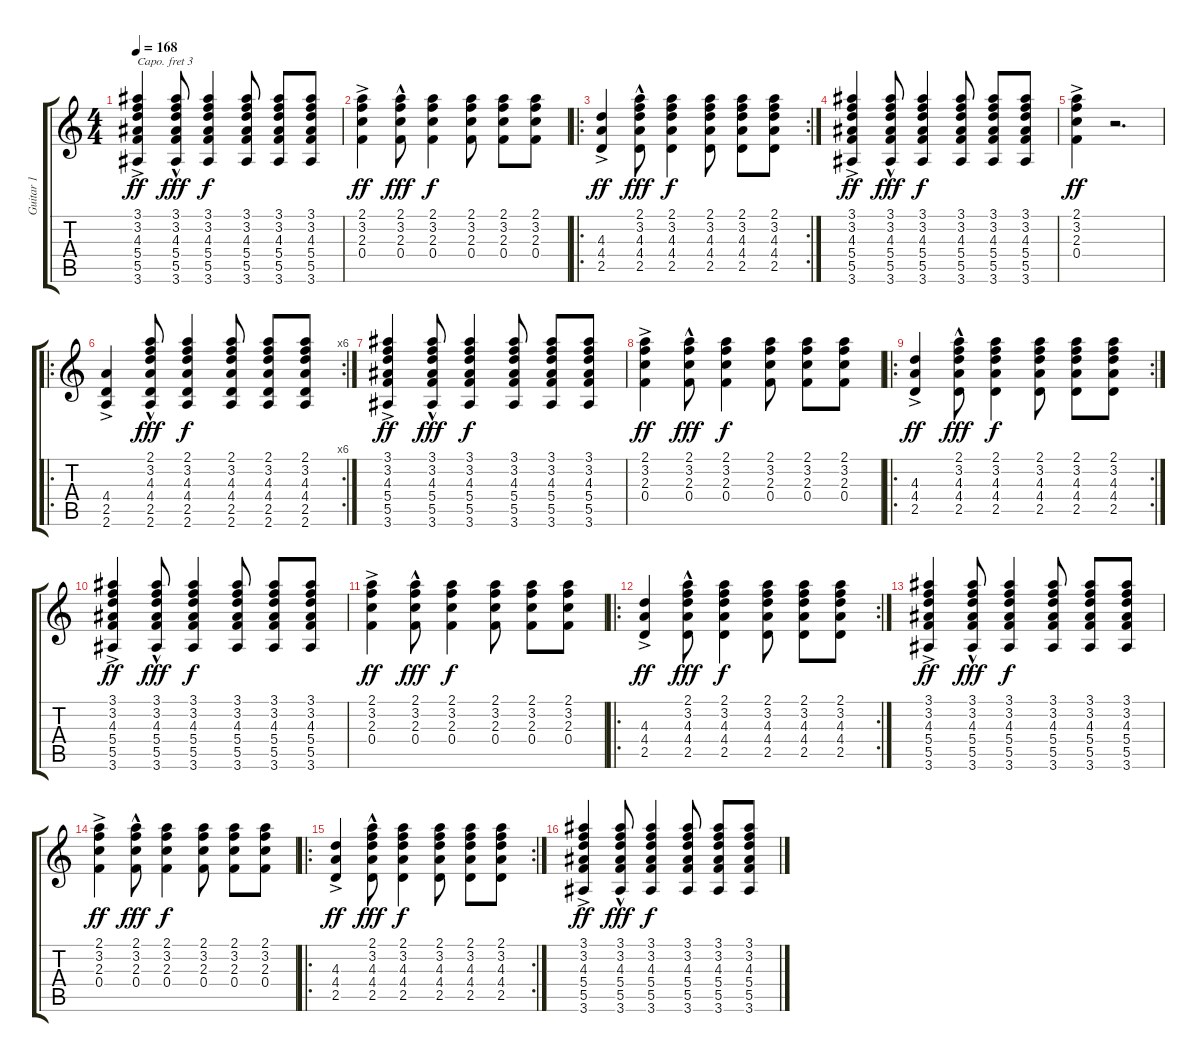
\track ("Guitar 1" "Guitar 1") {instrument acousticguitarnylon}
\staff {score tabs}
\capo 3
\tuning (E4 B3 G3 D3 A2 E2) {hide}
\ts (4 4)
\tempo 168
\clef g2
\ks c
(3.1 3.2 4.3 5.4 5.5{ac} 3.6).4{dy ff} (3.1{hac} 3.2{hac} 4.3{hac} 5.4{hac} 5.5{hac} 3.6{hac}).8{dy fff} (3.1 3.2 4.3 5.4 5.5 3.6).4{dy f} (3.1 3.2 4.3 5.4 5.5 3.6).8 (3.1 3.2 4.3 5.4 5.5 3.6).8 (3.1 3.2 4.3 5.4 5.5 3.6).8 |
(2.1{ac} 3.2 2.3 0.4).4{dy ff} (2.1{hac} 3.2{hac} 2.3{hac} 0.4{hac}).8{dy fff} (2.1 3.2 2.3 0.4).4{dy f} (2.1 3.2 2.3 0.4).8 (2.1 3.2 2.3 0.4).8 (2.1 3.2 2.3 0.4).8 |
\ro
\rc 2
(4.3 4.4{ac} 2.5{ac}).4{dy ff} (2.1{hac} 3.2{hac} 4.3{hac} 4.4{hac} 2.5{hac}).8{dy fff} (2.1 3.2 4.3 4.4 2.5).4{dy f} (2.1 3.2 4.3 4.4 2.5).8 (2.1 3.2 4.3 4.4 2.5).8 (2.1 3.2 4.3 4.4 2.5).8 |
(3.1 3.2 4.3 5.4 5.5{ac} 3.6).4{dy ff} (3.1{hac} 3.2{hac} 4.3{hac} 5.4{hac} 5.5{hac} 3.6{hac}).8{dy fff} (3.1 3.2 4.3 5.4 5.5 3.6).4{dy f} (3.1 3.2 4.3 5.4 5.5 3.6).8 (3.1 3.2 4.3 5.4 5.5 3.6).8 (3.1 3.2 4.3 5.4 5.5 3.6).8 |
(2.1{ac} 3.2 2.3 0.4).4{dy ff} r.2{d} |
\ro
\rc 6
(4.4{ac} 2.5{ac} 2.6{ac}).4 (2.1{hac} 3.2{hac} 4.3{hac} 4.4{hac} 2.5{hac} 2.6{hac}).8{dy fff} (2.1 3.2 4.3 4.4 2.5 2.6).4{dy f} (2.1 3.2 4.3 4.4 2.5 2.6).8 (2.1 3.2 4.3 4.4 2.5 2.6).8 (2.1 3.2 4.3 4.4 2.5 2.6).8 |
(3.1 3.2 4.3 5.4 5.5{ac} 3.6).4{dy ff} (3.1{hac} 3.2{hac} 4.3{hac} 5.4{hac} 5.5{hac} 3.6{hac}).8{dy fff} (3.1 3.2 4.3 5.4 5.5 3.6).4{dy f} (3.1 3.2 4.3 5.4 5.5 3.6).8 (3.1 3.2 4.3 5.4 5.5 3.6).8 (3.1 3.2 4.3 5.4 5.5 3.6).8 |
(2.1{ac} 3.2 2.3 0.4).4{dy ff} (2.1{hac} 3.2{hac} 2.3{hac} 0.4{hac}).8{dy fff} (2.1 3.2 2.3 0.4).4{dy f} (2.1 3.2 2.3 0.4).8 (2.1 3.2 2.3 0.4).8 (2.1 3.2 2.3 0.4).8 |
\ro
\rc 2
(4.3 4.4{ac} 2.5{ac}).4{dy ff} (2.1{hac} 3.2{hac} 4.3{hac} 4.4{hac} 2.5{hac}).8{dy fff} (2.1 3.2 4.3 4.4 2.5).4{dy f} (2.1 3.2 4.3 4.4 2.5).8 (2.1 3.2 4.3 4.4 2.5).8 (2.1 3.2 4.3 4.4 2.5).8 |
(3.1 3.2 4.3 5.4 5.5{ac} 3.6).4{dy ff} (3.1{hac} 3.2{hac} 4.3{hac} 5.4{hac} 5.5{hac} 3.6{hac}).8{dy fff} (3.1 3.2 4.3 5.4 5.5 3.6).4{dy f} (3.1 3.2 4.3 5.4 5.5 3.6).8 (3.1 3.2 4.3 5.4 5.5 3.6).8 (3.1 3.2 4.3 5.4 5.5 3.6).8 |
(2.1{ac} 3.2 2.3 0.4).4{dy ff} (2.1{hac} 3.2{hac} 2.3{hac} 0.4{hac}).8{dy fff} (2.1 3.2 2.3 0.4).4{dy f} (2.1 3.2 2.3 0.4).8 (2.1 3.2 2.3 0.4).8 (2.1 3.2 2.3 0.4).8 |
\ro
\rc 2
(4.3 4.4{ac} 2.5{ac}).4{dy ff} (2.1{hac} 3.2{hac} 4.3{hac} 4.4{hac} 2.5{hac}).8{dy fff} (2.1 3.2 4.3 4.4 2.5).4{dy f} (2.1 3.2 4.3 4.4 2.5).8 (2.1 3.2 4.3 4.4 2.5).8 (2.1 3.2 4.3 4.4 2.5).8 |
(3.1 3.2 4.3 5.4 5.5{ac} 3.6).4{dy ff} (3.1{hac} 3.2{hac} 4.3{hac} 5.4{hac} 5.5{hac} 3.6{hac}).8{dy fff} (3.1 3.2 4.3 5.4 5.5 3.6).4{dy f} (3.1 3.2 4.3 5.4 5.5 3.6).8 (3.1 3.2 4.3 5.4 5.5 3.6).8 (3.1 3.2 4.3 5.4 5.5 3.6).8 |
(2.1{ac} 3.2 2.3 0.4).4{dy ff} (2.1{hac} 3.2{hac} 2.3{hac} 0.4{hac}).8{dy fff} (2.1 3.2 2.3 0.4).4{dy f} (2.1 3.2 2.3 0.4).8 (2.1 3.2 2.3 0.4).8 (2.1 3.2 2.3 0.4).8 |
\ro
\rc 2
(4.3 4.4{ac} 2.5{ac}).4{dy ff} (2.1{hac} 3.2{hac} 4.3{hac} 4.4{hac} 2.5{hac}).8{dy fff} (2.1 3.2 4.3 4.4 2.5).4{dy f} (2.1 3.2 4.3 4.4 2.5).8 (2.1 3.2 4.3 4.4 2.5).8 (2.1 3.2 4.3 4.4 2.5).8 |
(3.1 3.2 4.3 5.4 5.5{ac} 3.6).4{dy ff} (3.1{hac} 3.2{hac} 4.3{hac} 5.4{hac} 5.5{hac} 3.6{hac}).8{dy fff} (3.1 3.2 4.3 5.4 5.5 3.6).4{dy f} (3.1 3.2 4.3 5.4 5.5 3.6).8 (3.1 3.2 4.3 5.4 5.5 3.6).8 (3.1 3.2 4.3 5.4 5.5 3.6).8
